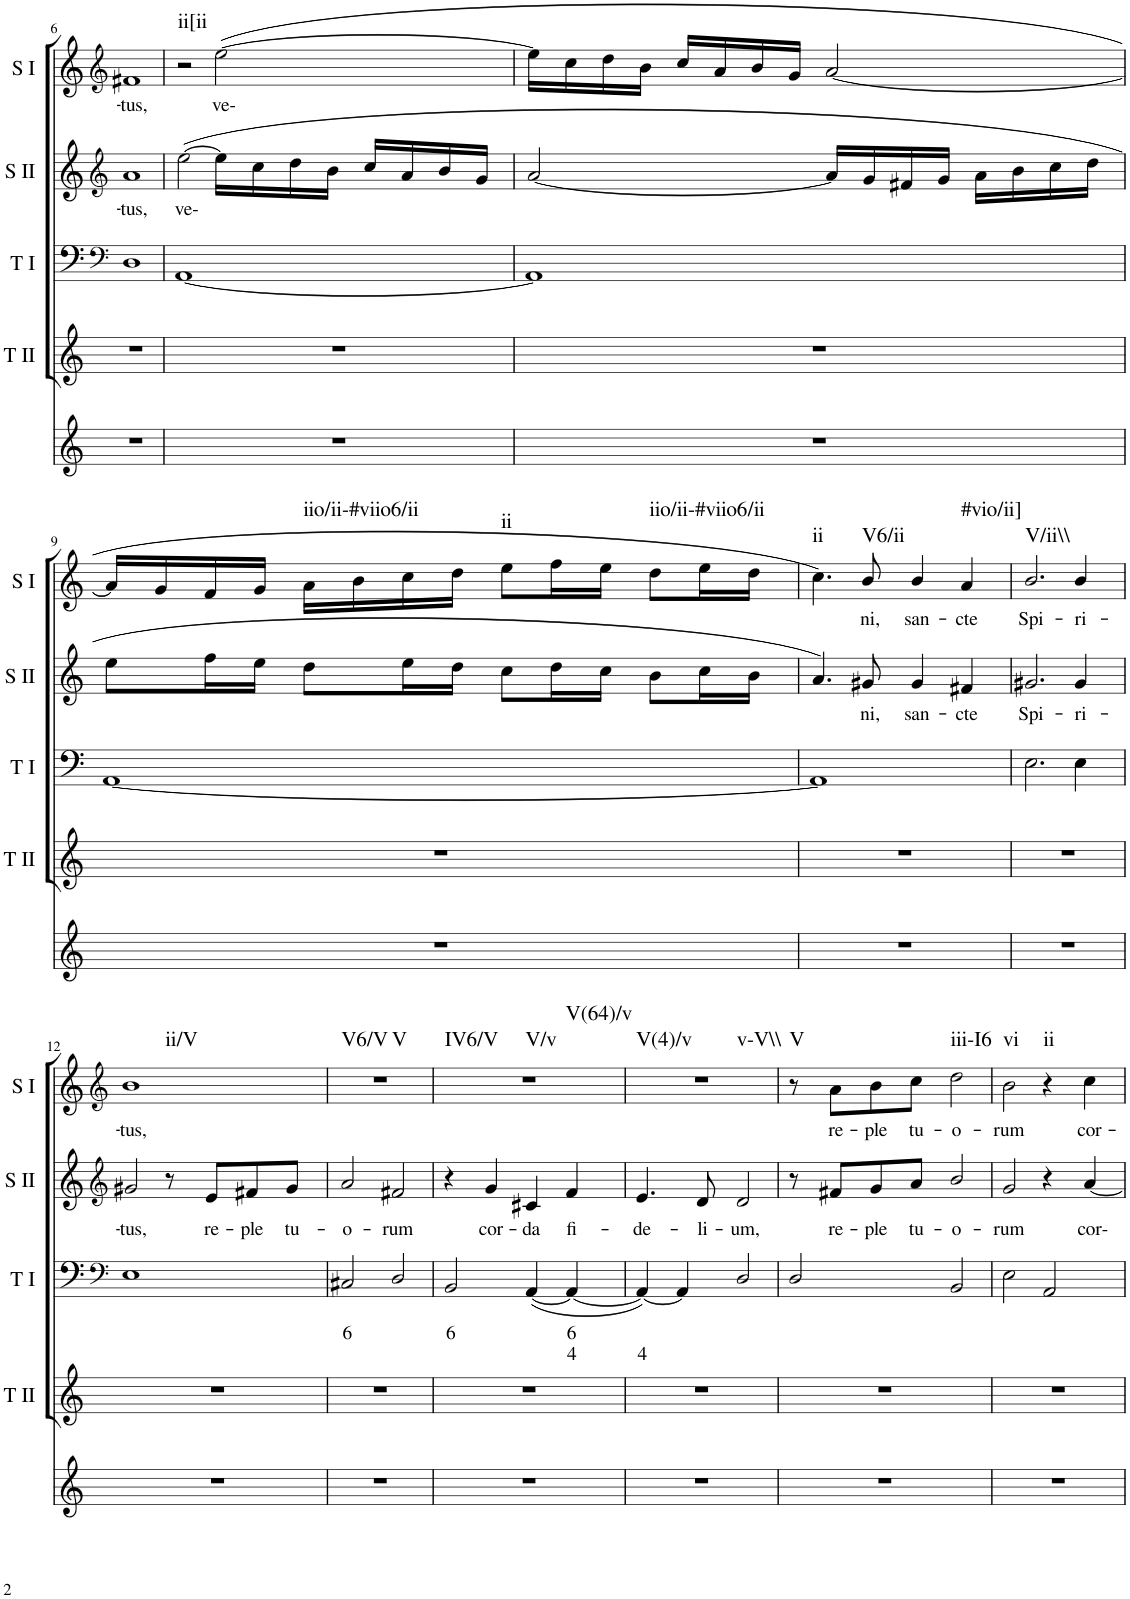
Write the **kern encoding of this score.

**kern	**kern	**kern	**text	**text	**kern	**text	**kern	**text	**harte
*part5	*part4	*part3	*part3	*part3	*part2	*part2	*part1	*part1	*part1
*staff5	*staff4	*staff3	*staff3	*staff3	*staff2	*staff2	*staff1	*staff1	*
*I"Continuo	*I"Tenor II	*I"Tenor I	*	*	*I"Soprano II	*	*I"Soprano I	*	*
*	*I'T II	*I'T I	*	*	*I'S II	*	*I'S I	*	*
!!LO:PB:g=z
*clefG2	*clefG2	*clefF4	*	*	*clefG2	*	*clefG2	*	*
*k[]	*k[]	*k[]	*	*	*k[]	*	*k[]	*	*
*	*	*M4/4	*	*	*M4/4	*	*M4/4	*	*
=6	=6	=6	=6	=6	=6	=6	=6	=6	=6
!	!	!	!	!	!	!LO:LY:b	!	!LO:LY:b	!
1r	1r	1D	.	.	1a	tus,	1f#X	tus,	.
=7	=7	=7	=7	=7	=7	=7	=7	=7	=7
!	!	!	!	!	!	!LO:LY:b	!	!	!LO:H:kt=ii[ii
1r	1r	[1AA	.	.	([2ee\	ve-	2r	.	N
!	!	!	!	!	!	!	!	!LO:LY:b	!
.	.	.	.	.	16ee\LL]	.	([2ee\	ve-	.
.	.	.	.	.	16cc\	.	.	.	.
.	.	.	.	.	16dd\	.	.	.	.
.	.	.	.	.	16b\JJ	.	.	.	.
.	.	.	.	.	16cc/LL	.	.	.	.
.	.	.	.	.	16a/	.	.	.	.
.	.	.	.	.	16b/	.	.	.	.
.	.	.	.	.	16g/JJ	.	.	.	.
=8	=8	=8	=8	=8	=8	=8	=8	=8	=8
1r	1r	1AA]	.	.	[2a/	.	16ee\LL]	.	.
.	.	.	.	.	.	.	16cc\	.	.
.	.	.	.	.	.	.	16dd\	.	.
.	.	.	.	.	.	.	16b\JJ	.	.
.	.	.	.	.	.	.	16cc/LL	.	.
.	.	.	.	.	.	.	16a/	.	.
.	.	.	.	.	.	.	16b/	.	.
.	.	.	.	.	.	.	16g/JJ	.	.
.	.	.	.	.	16a/LL]	.	[2a/	.	.
.	.	.	.	.	16g/	.	.	.	.
.	.	.	.	.	16f#X/	.	.	.	.
.	.	.	.	.	16g/JJ	.	.	.	.
.	.	.	.	.	16a\LL	.	.	.	.
.	.	.	.	.	16b\	.	.	.	.
.	.	.	.	.	16cc\	.	.	.	.
.	.	.	.	.	16dd\JJ	.	.	.	.
!!LO:LB:g=z
=9	=9	=9	=9	=9	=9	=9	=9	=9	=9
1r	1r	[1AA	.	.	8ee\L	.	16a/LL]	.	.
.	.	.	.	.	.	.	16g/	.	.
.	.	.	.	.	16ff\L	.	16f/	.	.
.	.	.	.	.	16ee\JJ	.	16g/JJ	.	.
!	!	!	!	!	!	!	!	!	!LO:H:kt=iio/ii-#viio6/ii
.	.	.	.	.	8dd\L	.	16a\LL	.	N
.	.	.	.	.	.	.	16b\	.	.
.	.	.	.	.	16ee\L	.	16cc\	.	.
.	.	.	.	.	16dd\JJ	.	16dd\JJ	.	.
!	!	!	!	!	!	!	!	!	!LO:H:kt=ii
.	.	.	.	.	8cc\L	.	8ee\L	.	N
.	.	.	.	.	16dd\L	.	16ff\L	.	.
.	.	.	.	.	16cc\JJ	.	16ee\JJ	.	.
!	!	!	!	!	!	!	!	!	!LO:H:kt=iio/ii-#viio6/ii
.	.	.	.	.	8b\L	.	8dd\L	.	N
.	.	.	.	.	16cc\L	.	16ee\L	.	.
.	.	.	.	.	16b\JJ	.	16dd\JJ	.	.
=10	=10	=10	=10	=10	=10	=10	=10	=10	=10
!	!	!	!	!	!	!	!	!	!LO:H:kt=ii
1r	1r	1AA]	.	.	4.a/)	.	4.cc\)	.	N
!	!	!	!	!	!	!LO:LY:b	!	!LO:LY:b	!LO:H:kt=V6/ii
.	.	.	.	.	8g#X/	ni,	8b/	ni,	N
!	!	!	!	!	!	!LO:LY:b	!	!LO:LY:b	!
.	.	.	.	.	4g#/	san-	4b/	san-	.
!	!	!	!	!	!	!LO:LY:b	!	!LO:LY:b	!LO:H:kt=#vio/ii]
.	.	.	.	.	4f#X/	cte	4a/	cte	N
=11	=11	=11	=11	=11	=11	=11	=11	=11	=11
!	!	!	!	!	!	!LO:LY:b	!	!LO:LY:b	!LO:H:kt=V/ii\\
1r	1r	2.E\	.	.	2.g#X/	Spi-	2.b/	Spi-	N
!	!	!	!	!	!	!LO:LY:b	!	!LO:LY:b	!
.	.	4E\	.	.	4g#/	ri-	4b/	ri-	.
!!LO:LB:g=z
=12	=12	=12	=12	=12	=12	=12	=12	=12	=12
*	*	*clefF4	*	*	*clefG2	*	*clefG2	*	*
!	!	!	!	!	!	!LO:LY:b	!	!LO:LY:b	!LO:H:kt=ii/V
1r	1r	1E	.	.	2g#X/	tus,	1b	tus,	N
.	.	.	.	.	8r	.	.	.	.
!	!	!	!	!	!	!LO:LY:b	!	!	!
.	.	.	.	.	8e/L	re-	.	.	.
!	!	!	!	!	!	!LO:LY:b	!	!	!
.	.	.	.	.	8f#X/	ple	.	.	.
!	!	!	!	!	!	!LO:LY:b	!	!	!
.	.	.	.	.	8g#/J	tu-	.	.	.
=13	=13	=13	=13	=13	=13	=13	=13	=13	=13
!	!	!	!LO:LY:b	!	!	!LO:LY:b	!	!	!LO:H:n=1:kt=V6/V
!	!	!	!	!	!	!	!	!	!LO:H:n=2:kt=V
1r	1r	2C#X/	6	.	2a/	o-	1r	.	N N
!	!	!	!	!	!	!LO:LY:b	!	!	!
.	.	2D/	.	.	2f#X/	rum	.	.	.
=14	=14	=14	=14	=14	=14	=14	=14	=14	=14
!	!	!	!LO:LY:b	!	!	!	!	!	!LO:H:n=1:kt=IV6/V
!	!	!	!	!	!	!	!	!	!LO:H:n=2:kt=V/v
!	!	!	!	!	!	!	!	!	!LO:H:n=3:kt=V(64)/v
1r	1r	2BB/	6	.	4r	.	1r	.	N N N
!	!	!	!	!	!	!LO:LY:b	!	!	!
.	.	.	.	.	4g/	cor-	.	.	.
!	!	!	!	!	!	!LO:LY:b	!	!	!
.	.	([4AA/	.	.	4c#X/	da	.	.	.
!	!	!	!LO:LY:b	!LO:LY:b	!	!LO:LY:b	!	!	!
.	.	4AA/_	6	4	4f/	fi-	.	.	.
=15	=15	=15	=15	=15	=15	=15	=15	=15	=15
!	!	!	!	!LO:LY:b	!	!LO:LY:b	!	!	!LO:H:n=1:kt=V(4)/v
!	!	!	!	!	!	!	!	!	!LO:H:n=2:kt=v-V\\
1r	1r	4AA/_)	.	4	4.e/	de-	1r	.	N N
.	.	4AA/]	.	.	.	.	.	.	.
!	!	!	!	!	!	!LO:LY:b	!	!	!
.	.	.	.	.	8d/	li-	.	.	.
!	!	!	!	!	!	!LO:LY:b	!	!	!
.	.	2D/	.	.	2d/	um,	.	.	.
=16	=16	=16	=16	=16	=16	=16	=16	=16	=16
!	!	!	!	!	!	!	!	!	!LO:H:kt=V
1r	1r	2D/	.	.	8r	.	8r	.	N
!	!	!	!	!	!	!LO:LY:b	!	!LO:LY:b	!
.	.	.	.	.	8f#X/L	re-	8a\L	re-	.
!	!	!	!	!	!	!LO:LY:b	!	!LO:LY:b	!
.	.	.	.	.	8g/	ple	8b\	ple	.
!	!	!	!	!	!	!LO:LY:b	!	!LO:LY:b	!
.	.	.	.	.	8a/J	tu-	8cc\J	tu-	.
!	!	!	!	!	!	!LO:LY:b	!	!LO:LY:b	!LO:H:kt=iii-I6
.	.	2BB/	.	.	2b/	o-	2dd\	o-	N
=17	=17	=17	=17	=17	=17	=17	=17	=17	=17
!	!	!	!	!	!	!LO:LY:b	!	!LO:LY:b	!LO:H:kt=vi
1r	1r	2E\	.	.	2g/	rum	2b\	rum	N
!	!	!	!	!	!	!	!	!	!LO:H:kt=ii
.	.	2AA/	.	.	4r	.	4r	.	N
!	!	!	!	!	!	!LO:LY:b	!	!LO:LY:b	!
.	.	.	.	.	[4a/	cor-	4cc\	cor-	.
=	=	=	=	=	=	=	=	=	=
*-	*-	*-	*-	*-	*-	*-	*-	*-	*-
